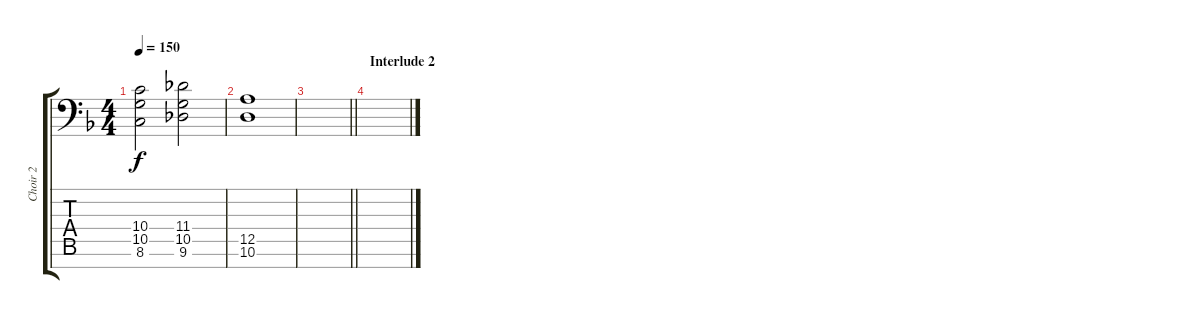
\track ("Choir 2" "Choir 2") {instrument choiraahs}
\staff {score tabs}
\tuning (E4 B3 G3 D3 A2 E2 C-1) {hide}
\ts (4 4)
\tempo 150
\clef f4
\ks f
(10.4 10.5 8.6).2{dy f} (11.4 10.5 9.6).2 |
(12.5 10.6).1 |
\barLineRight lightlight
|
\section ("" "Interlude 2")
